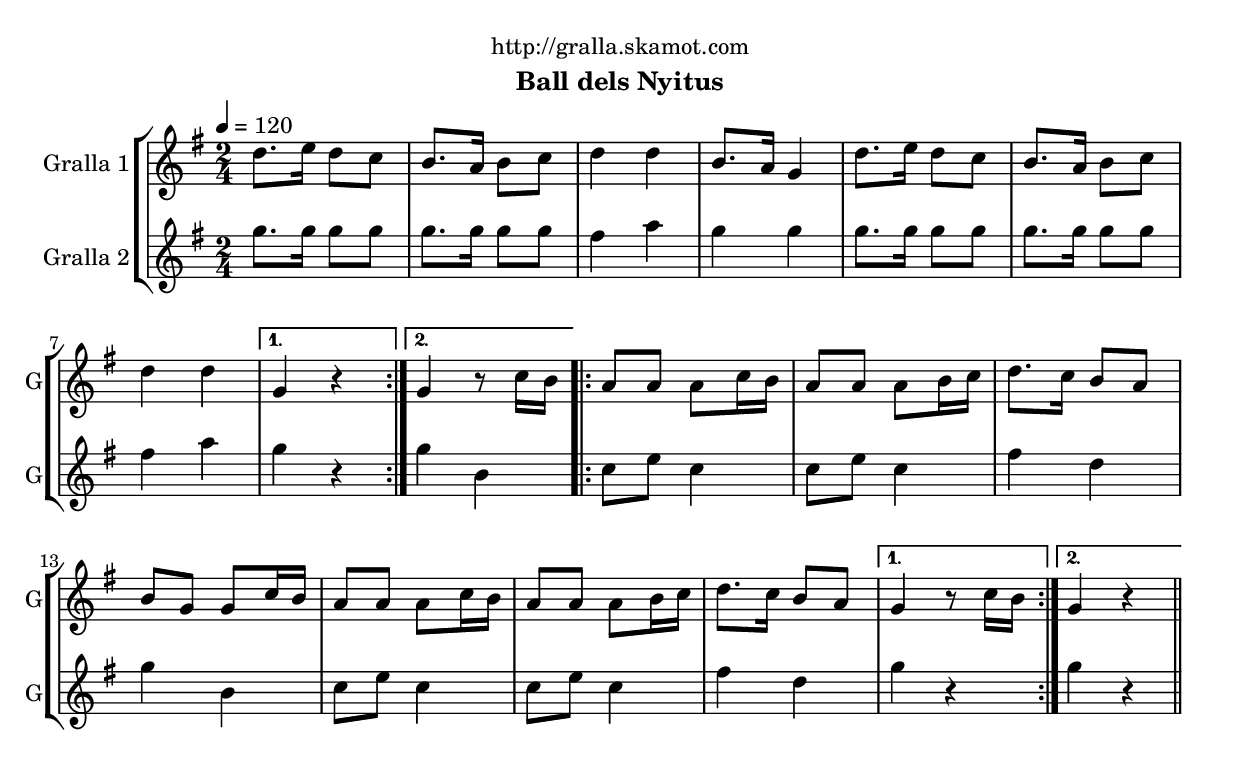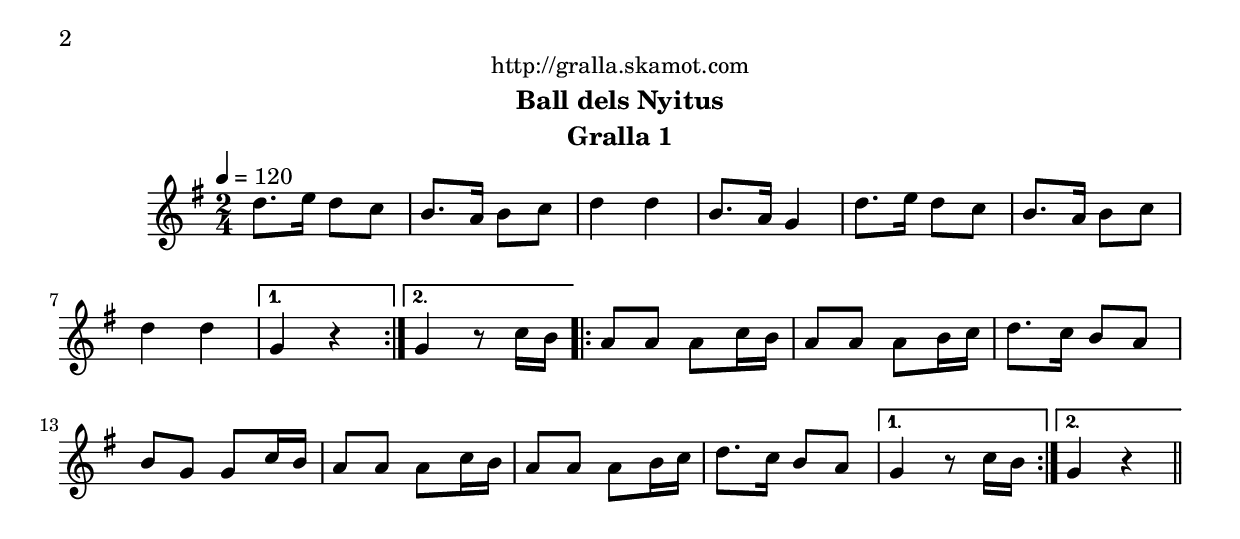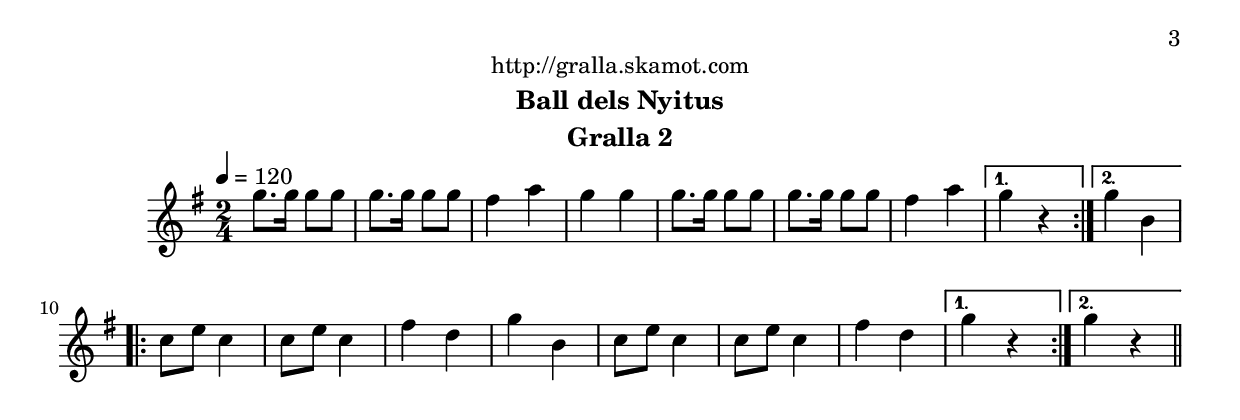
\version "2.16.2"

\header {
  dedication="http://gralla.skamot.com"
  title=""
  subtitle="Ball dels Nyitus"
  subsubtitle=""
  poet=""
  meter=""
  piece=""
  composer=""
  arranger=""
  opus=""
  instrument=""
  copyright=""
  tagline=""
}

liniaroAa =
\relative d''
{
  \tempo 4=120
  \clef treble
  \key g \major
  \time 2/4
  \repeat volta 2 { d8. e16 d8 c  |
  b8. a16 b8 c  |
  d4 d  |
  b8. a16 g4  |
  %05
  d'8. e16 d8 c  |
  b8. a16 b8 c  |
  d4 d }
  \alternative { { g,4 r }
  { g4 r8 c16 b } }
  %10
  \repeat volta 2 { a8 a a c16 b  |
  a8 a a b16 c  |
  d8. c16 b8 a  |
  b8 g g c16 b  |
  a8 a a c16 b  |
  %15
  a8 a a b16 c  |
  d8. c16 b8 a }
  \alternative { { g4 r8 c16 b }
  { g4 r } } \bar "||"
}

liniaroAb =
\relative g''
{
  \tempo 4=120
  \clef treble
  \key g \major
  \time 2/4
  \repeat volta 2 { g8. g16 g8 g  |
  g8. g16 g8 g  |
  fis4 a  |
  g4 g  |
  %05
  g8. g16 g8 g  |
  g8. g16 g8 g  |
  fis4 a }
  \alternative { { g4 r }
  { g4 b, } }
  %10
  \repeat volta 2 { c8 e c4  |
  c8 e c4  |
  fis4 d  |
  g4 b,  |
  c8 e c4  |
  %15
  c8 e c4  |
  fis4 d }
  \alternative { { g4 r }
  { g4 r } } \bar "||"
}

\bookpart {
  \score {
    \new StaffGroup {
      \override Score.RehearsalMark #'self-alignment-X = #LEFT
      <<
        \new Staff \with {instrumentName = #"Gralla 1" shortInstrumentName = #"G"} \liniaroAa
        \new Staff \with {instrumentName = #"Gralla 2" shortInstrumentName = #"G"} \liniaroAb
      >>
    }
    \layout {}
  }
  \score { \unfoldRepeats
    \new StaffGroup {
      \override Score.RehearsalMark #'self-alignment-X = #LEFT
      <<
        \new Staff \with {instrumentName = #"Gralla 1" shortInstrumentName = #"G"} \liniaroAa
        \new Staff \with {instrumentName = #"Gralla 2" shortInstrumentName = #"G"} \liniaroAb
      >>
    }
    \midi {
      \set Staff.midiInstrument = "oboe"
      \set DrumStaff.midiInstrument = "drums"
    }
  }
}

\bookpart {
  \header {instrument="Gralla 1"}
  \score {
    \new StaffGroup {
      \override Score.RehearsalMark #'self-alignment-X = #LEFT
      <<
        \new Staff \liniaroAa
      >>
    }
    \layout {}
  }
  \score { \unfoldRepeats
    \new StaffGroup {
      \override Score.RehearsalMark #'self-alignment-X = #LEFT
      <<
        \new Staff \liniaroAa
      >>
    }
    \midi {
      \set Staff.midiInstrument = "oboe"
      \set DrumStaff.midiInstrument = "drums"
    }
  }
}

\bookpart {
  \header {instrument="Gralla 2"}
  \score {
    \new StaffGroup {
      \override Score.RehearsalMark #'self-alignment-X = #LEFT
      <<
        \new Staff \liniaroAb
      >>
    }
    \layout {}
  }
  \score { \unfoldRepeats
    \new StaffGroup {
      \override Score.RehearsalMark #'self-alignment-X = #LEFT
      <<
        \new Staff \liniaroAb
      >>
    }
    \midi {
      \set Staff.midiInstrument = "oboe"
      \set DrumStaff.midiInstrument = "drums"
    }
  }
}

